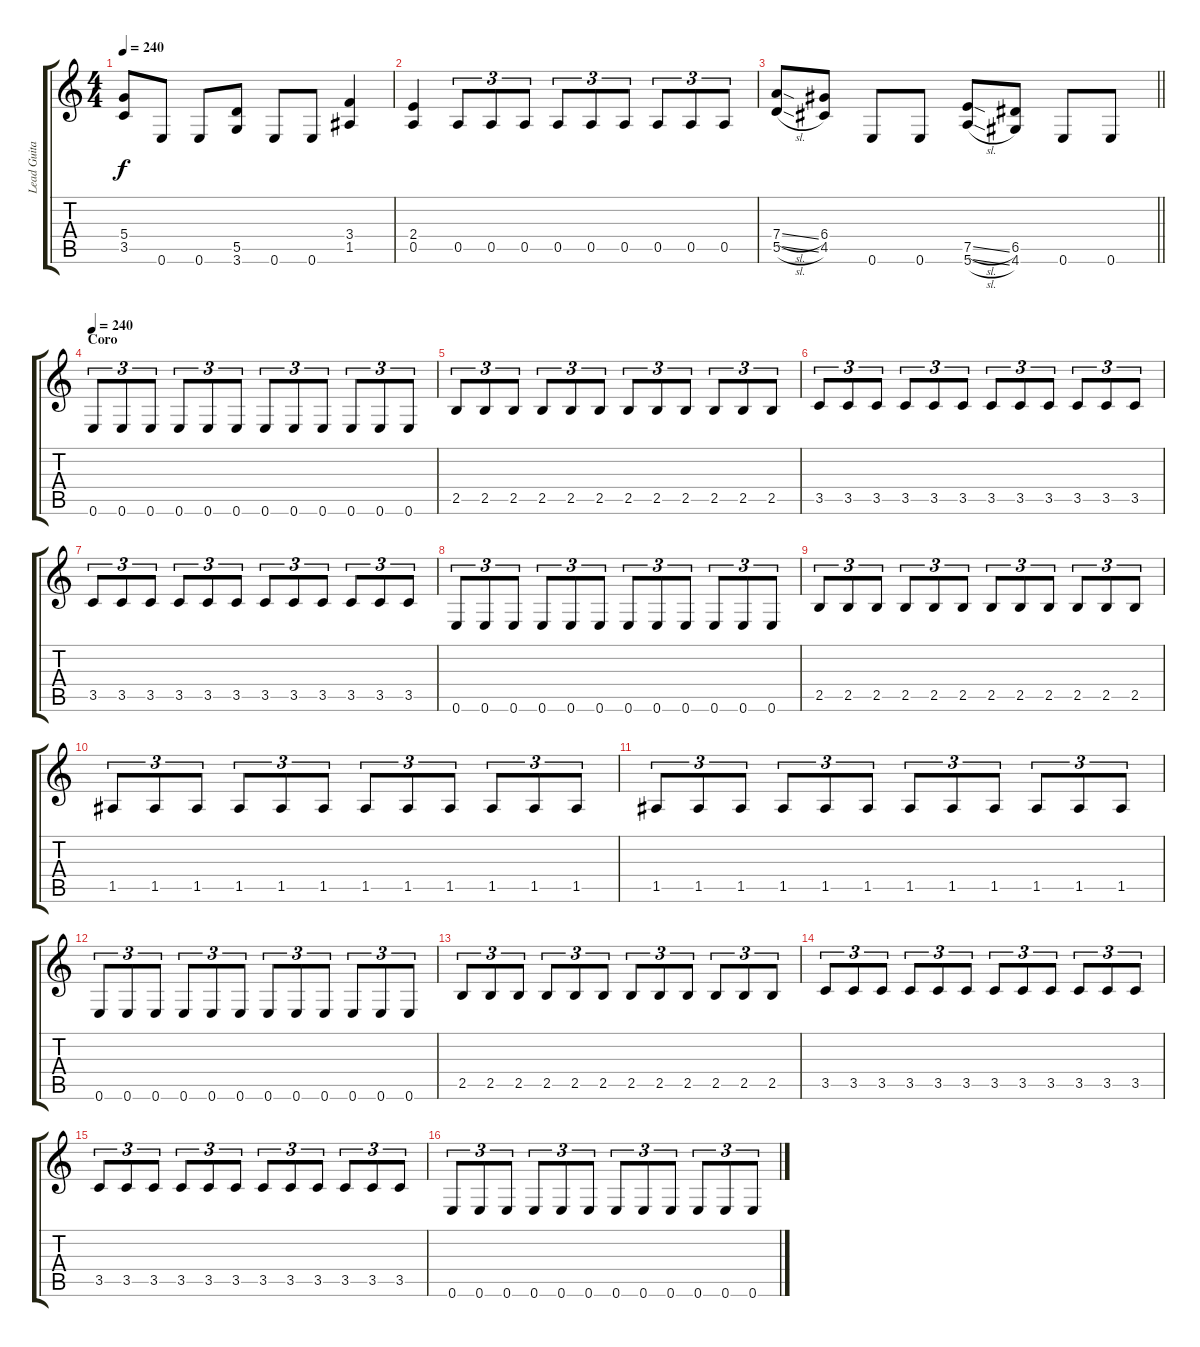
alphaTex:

\track ("Lead Guitars" "Lead Guita") {instrument distortionguitar}
\staff {score tabs}
\tuning (E4 B3 G3 D3 A2 E2) {hide}
\ts (4 4)
\tempo 240
\clef g2
\ks c
(5.4 3.5).8{dy f} 0.6.8 0.6.8 (5.5 3.6).8 0.6.8 0.6.8 (3.4 1.5).4 |
(2.4 0.5).4 0.5.8{tu (3 2)} 0.5.8{tu (3 2)} 0.5.8{tu (3 2)} 0.5.8{tu (3 2)} 0.5.8{tu (3 2)} 0.5.8{tu (3 2)} 0.5.8{tu (3 2)} 0.5.8{tu (3 2)} 0.5.8{tu (3 2)} |
\barLineRight lightlight
(7.4{sl} 5.5{sl}).8 (6.4 4.5).8 0.6.8 0.6.8 (7.5{sl} 5.6{sl}).8 (6.5 4.6).8 0.6.8 0.6.8 |
\section ("" "Coro")
\tempo 240
0.6.8{tu (3 2) volume 10} 0.6.8{tu (3 2)} 0.6.8{tu (3 2)} 0.6.8{tu (3 2)} 0.6.8{tu (3 2)} 0.6.8{tu (3 2)} 0.6.8{tu (3 2)} 0.6.8{tu (3 2)} 0.6.8{tu (3 2)} 0.6.8{tu (3 2)} 0.6.8{tu (3 2)} 0.6.8{tu (3 2)} |
2.5.8{tu (3 2)} 2.5.8{tu (3 2)} 2.5.8{tu (3 2)} 2.5.8{tu (3 2)} 2.5.8{tu (3 2)} 2.5.8{tu (3 2)} 2.5.8{tu (3 2)} 2.5.8{tu (3 2)} 2.5.8{tu (3 2)} 2.5.8{tu (3 2)} 2.5.8{tu (3 2)} 2.5.8{tu (3 2)} |
3.5.8{tu (3 2)} 3.5.8{tu (3 2)} 3.5.8{tu (3 2)} 3.5.8{tu (3 2)} 3.5.8{tu (3 2)} 3.5.8{tu (3 2)} 3.5.8{tu (3 2)} 3.5.8{tu (3 2)} 3.5.8{tu (3 2)} 3.5.8{tu (3 2)} 3.5.8{tu (3 2)} 3.5.8{tu (3 2)} |
3.5.8{tu (3 2)} 3.5.8{tu (3 2)} 3.5.8{tu (3 2)} 3.5.8{tu (3 2)} 3.5.8{tu (3 2)} 3.5.8{tu (3 2)} 3.5.8{tu (3 2)} 3.5.8{tu (3 2)} 3.5.8{tu (3 2)} 3.5.8{tu (3 2)} 3.5.8{tu (3 2)} 3.5.8{tu (3 2)} |
0.6.8{tu (3 2)} 0.6.8{tu (3 2)} 0.6.8{tu (3 2)} 0.6.8{tu (3 2)} 0.6.8{tu (3 2)} 0.6.8{tu (3 2)} 0.6.8{tu (3 2)} 0.6.8{tu (3 2)} 0.6.8{tu (3 2)} 0.6.8{tu (3 2)} 0.6.8{tu (3 2)} 0.6.8{tu (3 2)} |
2.5.8{tu (3 2)} 2.5.8{tu (3 2)} 2.5.8{tu (3 2)} 2.5.8{tu (3 2)} 2.5.8{tu (3 2)} 2.5.8{tu (3 2)} 2.5.8{tu (3 2)} 2.5.8{tu (3 2)} 2.5.8{tu (3 2)} 2.5.8{tu (3 2)} 2.5.8{tu (3 2)} 2.5.8{tu (3 2)} |
1.5.8{tu (3 2)} 1.5.8{tu (3 2)} 1.5.8{tu (3 2)} 1.5.8{tu (3 2)} 1.5.8{tu (3 2)} 1.5.8{tu (3 2)} 1.5.8{tu (3 2)} 1.5.8{tu (3 2)} 1.5.8{tu (3 2)} 1.5.8{tu (3 2)} 1.5.8{tu (3 2)} 1.5.8{tu (3 2)} |
1.5.8{tu (3 2)} 1.5.8{tu (3 2)} 1.5.8{tu (3 2)} 1.5.8{tu (3 2)} 1.5.8{tu (3 2)} 1.5.8{tu (3 2)} 1.5.8{tu (3 2)} 1.5.8{tu (3 2)} 1.5.8{tu (3 2)} 1.5.8{tu (3 2)} 1.5.8{tu (3 2)} 1.5.8{tu (3 2)} |
0.6.8{tu (3 2)} 0.6.8{tu (3 2)} 0.6.8{tu (3 2)} 0.6.8{tu (3 2)} 0.6.8{tu (3 2)} 0.6.8{tu (3 2)} 0.6.8{tu (3 2)} 0.6.8{tu (3 2)} 0.6.8{tu (3 2)} 0.6.8{tu (3 2)} 0.6.8{tu (3 2)} 0.6.8{tu (3 2)} |
2.5.8{tu (3 2)} 2.5.8{tu (3 2)} 2.5.8{tu (3 2)} 2.5.8{tu (3 2)} 2.5.8{tu (3 2)} 2.5.8{tu (3 2)} 2.5.8{tu (3 2)} 2.5.8{tu (3 2)} 2.5.8{tu (3 2)} 2.5.8{tu (3 2)} 2.5.8{tu (3 2)} 2.5.8{tu (3 2)} |
3.5.8{tu (3 2)} 3.5.8{tu (3 2)} 3.5.8{tu (3 2)} 3.5.8{tu (3 2)} 3.5.8{tu (3 2)} 3.5.8{tu (3 2)} 3.5.8{tu (3 2)} 3.5.8{tu (3 2)} 3.5.8{tu (3 2)} 3.5.8{tu (3 2)} 3.5.8{tu (3 2)} 3.5.8{tu (3 2)} |
3.5.8{tu (3 2)} 3.5.8{tu (3 2)} 3.5.8{tu (3 2)} 3.5.8{tu (3 2)} 3.5.8{tu (3 2)} 3.5.8{tu (3 2)} 3.5.8{tu (3 2)} 3.5.8{tu (3 2)} 3.5.8{tu (3 2)} 3.5.8{tu (3 2)} 3.5.8{tu (3 2)} 3.5.8{tu (3 2)} |
0.6.8{tu (3 2)} 0.6.8{tu (3 2)} 0.6.8{tu (3 2)} 0.6.8{tu (3 2)} 0.6.8{tu (3 2)} 0.6.8{tu (3 2)} 0.6.8{tu (3 2)} 0.6.8{tu (3 2)} 0.6.8{tu (3 2)} 0.6.8{tu (3 2)} 0.6.8{tu (3 2)} 0.6.8{tu (3 2)}
